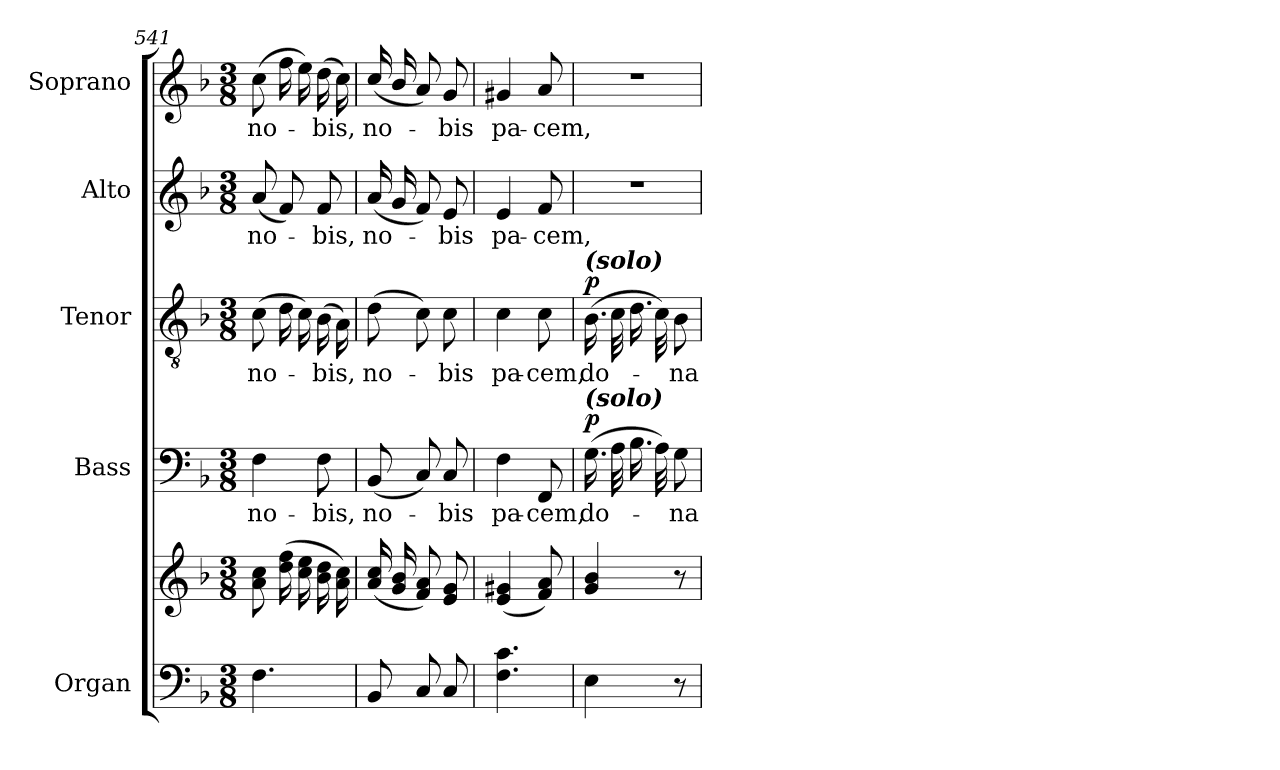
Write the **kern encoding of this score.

**kern	**kern	**kern	**text	**dynam	**kern	**text	**dynam	**kern	**text	**kern	**text
*part5	*part5	*part4	*part4	*part4	*part3	*part3	*part3	*part2	*part2	*part1	*part1
*staff6	*staff5	*staff4	*staff4	*staff4	*staff3	*staff3	*staff3	*staff2	*staff2	*staff1	*staff1
*I"Organ	*	*I"Bass	*	*	*I"Tenor	*	*	*I"Alto	*	*I"Soprano	*
*I'Org.	*	*I'B.	*	*	*I'T.	*	*	*I'A.	*	*I'S.	*
*clefF4	*clefG2	*clefF4	*	*	*clefGv2	*	*	*clefG2	*	*clefG2	*
*	*	*	*	*	*ITrd7c12	*	*	*	*	*	*
*k[b-]	*k[b-]	*k[b-]	*	*	*k[b-]	*	*	*k[b-]	*	*k[b-]	*
*F:	*F:	*F:	*	*	*F:	*	*	*F:	*	*F:	*
*M3/8	*M3/8	*M3/8	*	*	*M3/8	*	*	*M3/8	*	*M3/8	*
=541	=541	=541	=541	=541	=541	=541	=541	=541	=541	=541	=541
!	!	!	!LO:LY:b:color=#000000	!	!	!	!	!	!	!	!
!	!	!	!	!	!	!LO:LY:b:color=#000000	!	!	!	!	!
!	!	!	!	!	!	!	!	!	!LO:LY:b:color=#000000	!	!
!	!	!	!	!	!	!	!	!	!	!	!LO:LY:b:color=#000000
4.Fi\	8ai\ 8cci	4Fi\	no-	.	(8Ci\	no-	.	(8ai/	no-	(8cci\	no-
.	(16ddi\ 16ffi	.	.	.	16Di\	.	.	8fi/)	.	16ffi\	.
.	16cci\ 16eei	.	.	.	16Ci\)	.	.	.	.	16eei\)	.
!	!	!	!LO:LY:b:color=#000000	!	!	!	!	!	!	!	!
!	!	!	!	!	!	!LO:LY:b:color=#000000	!	!	!	!	!
!	!	!	!	!	!	!	!	!	!LO:LY:b:color=#000000	!	!
!	!	!	!	!	!	!	!	!	!	!	!LO:LY:b:color=#000000
.	16b-i\ 16ddi	8Fi\	-bis,	.	(16BB-i\	-bis,	.	8fi/	-bis,	(16ddi\	-bis,
.	16ai\ 16cci)	.	.	.	16AAi\)	.	.	.	.	16cci\)	.
=542	=542	=542	=542	=542	=542	=542	=542	=542	=542	=542	=542
!	!	!	!LO:LY:b:color=#000000	!	!	!	!	!	!	!	!
!	!	!	!	!	!	!LO:LY:b:color=#000000	!	!	!	!	!
!	!	!	!	!	!	!	!	!	!LO:LY:b:color=#000000	!	!
!	!	!	!	!	!	!	!	!	!	!	!LO:LY:b:color=#000000
8BB-i/	(16ai/ 16cci	(8BB-i/	no-	.	(8Di\	no-	.	(16ai/	no-	(16cci/	no-
.	16gi/ 16b-i	.	.	.	.	.	.	16gi/	.	16b-i/	.
8Ci/	8fi/ 8ai)	8Ci/)	.	.	8Ci\)	.	.	8fi/)	.	8ai/)	.
!	!	!	!LO:LY:b:color=#000000	!	!	!	!	!	!	!	!
!	!	!	!	!	!	!LO:LY:b:color=#000000	!	!	!	!	!
!	!	!	!	!	!	!	!	!	!LO:LY:b:color=#000000	!	!
!	!	!	!	!	!	!	!	!	!	!	!LO:LY:b:color=#000000
8Ci/	8ei/ 8gi	8Ci/	-bis	.	8Ci\	-bis	.	8ei/	-bis	8gi/	-bis
=543	=543	=543	=543	=543	=543	=543	=543	=543	=543	=543	=543
!	!	!	!LO:LY:b:color=#000000	!	!	!	!	!	!	!	!
!	!	!	!	!	!	!LO:LY:b:color=#000000	!	!	!	!	!
!	!	!	!	!	!	!	!	!	!LO:LY:b:color=#000000	!	!
!	!	!	!	!	!	!	!	!	!	!	!LO:LY:b:color=#000000
4.Fi\ 4.ci	(4ei/ 4g#Xi	4Fi\	pa-	.	4Ci\	pa-	.	4ei/	pa-	4g#Xi/	pa-
!	!	!	!LO:LY:b:color=#000000	!	!	!	!	!	!	!	!
!	!	!	!	!	!	!LO:LY:b:color=#000000	!	!	!	!	!
!	!	!	!	!	!	!	!	!	!LO:LY:b:color=#000000	!	!
!	!	!	!	!	!	!	!	!	!	!	!LO:LY:b:color=#000000
.	8fi/ 8ai)	8FFi/	-cem,	.	8Ci\	-cem,	.	8fi/	-cem,	8ai/	-cem,
=544	=544	=544	=544	=544	=544	=544	=544	=544	=544	=544	=544
!	!	!	!LO:LY:b:color=#000000	!	!	!	!	!	!	!	!
!	!	!	!	!	!LO:TX:a:Bi:t=(solo)	!	!	!	!	!	!
!	!	!LO:TX:a:Bi:t=(solo)	!	!	!	!	!	!	!	!	!
!	!	!	!	!	!	!LO:LY:b:color=#000000	!	!LO:N:vis=1	!	!LO:N:vis=1	!
4Ei\	4gi/ 4b-i	(16.Gi\	do-	p	(16.BB-i\	do-	p	4.r	.	4.r	.
.	.	32Ai\	.	.	32Ci\	.	.	.	.	.	.
.	.	16.B-i\	.	.	16.Di\	.	.	.	.	.	.
.	.	32Ai\)	.	.	32Ci\)	.	.	.	.	.	.
!	!	!	!LO:LY:b:color=#000000	!	!	!	!	!	!	!	!
!	!	!	!	!	!	!LO:LY:b:color=#000000	!	!	!	!	!
8r	8r	8Gi\	-na	.	8BB-i\	-na	.	.	.	.	.
=	=	=	=	=	=	=	=	=	=	=	=
*-	*-	*-	*-	*-	*-	*-	*-	*-	*-	*-	*-
